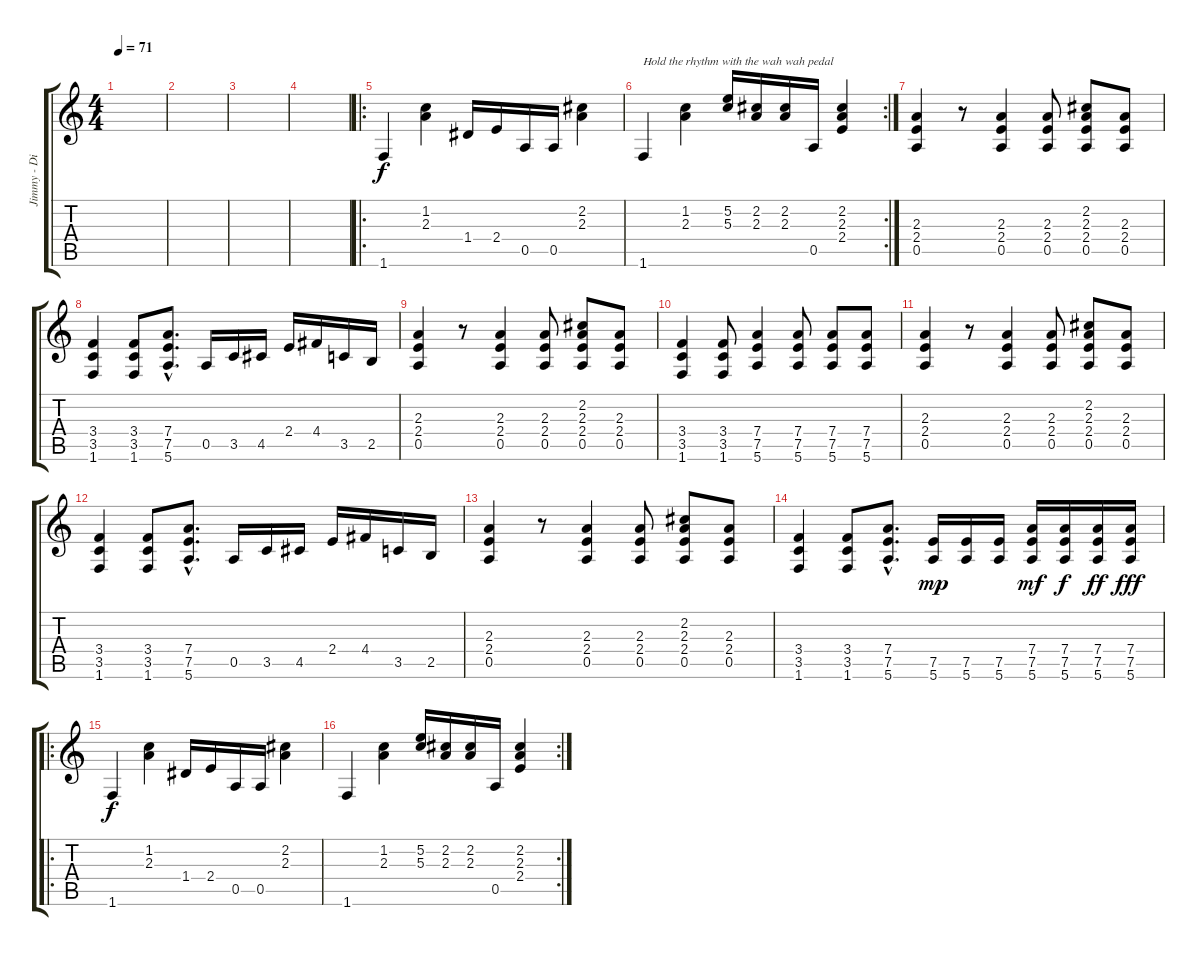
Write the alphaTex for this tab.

\track ("Jimmy - Dist n' wah wah" "Jimmy - Di") {instrument distortionguitar}
\staff {score tabs}
\tuning (E4 B3 G3 D3 A2 E2) {hide}
\ts (4 4)
\tempo 71
\clef g2
\ks c
|
|
|
|
\ro
1.6.4 (1.2 2.3).4 1.4.16 2.4.16 0.5.16 0.5.16 (2.2 2.3).4 |
\rc 2
1.6.4{txt "Hold the rhythm with the wah wah pedal"} (1.2 2.3).4 (5.2 5.3).16 (2.2 2.3).16 (2.2 2.3).16 0.5.16 (2.2 2.3 2.4).4 |
(2.3 2.4 0.5).4 r.8 (2.3 2.4 0.5).4 (2.3 2.4 0.5).8 (2.2 2.3 2.4 0.5).8 (2.3 2.4 0.5).8 |
(3.4 3.5 1.6).4 (3.4 3.5 1.6).8 (7.4{hac} 7.5{hac} 5.6{hac}).8{d} 0.5.16 3.5.16 4.5.16 2.4.16 4.4.16 3.5.16 2.5.16 |
(2.3 2.4 0.5).4 r.8 (2.3 2.4 0.5).4 (2.3 2.4 0.5).8 (2.2 2.3 2.4 0.5).8 (2.3 2.4 0.5).8 |
(3.4 3.5 1.6).4 (3.4 3.5 1.6).8 (7.4 7.5 5.6).4 (7.4 7.5 5.6).8 (7.4 7.5 5.6).8 (7.4 7.5 5.6).8 |
(2.3 2.4 0.5).4 r.8 (2.3 2.4 0.5).4 (2.3 2.4 0.5).8 (2.2 2.3 2.4 0.5).8 (2.3 2.4 0.5).8 |
(3.4 3.5 1.6).4 (3.4 3.5 1.6).8 (7.4{hac} 7.5{hac} 5.6{hac}).8{d} 0.5.16 3.5.16 4.5.16 2.4.16 4.4.16 3.5.16 2.5.16 |
(2.3 2.4 0.5).4 r.8 (2.3 2.4 0.5).4 (2.3 2.4 0.5).8 (2.2 2.3 2.4 0.5).8 (2.3 2.4 0.5).8 |
(3.4 3.5 1.6).4 (3.4 3.5 1.6).8 (7.4{hac} 7.5{hac} 5.6{hac}).8{d} (7.5 5.6).16{dy mp} (7.5 5.6).16 (7.5 5.6).16 (7.4 7.5 5.6).16{dy mf} (7.4 7.5 5.6).16{dy f} (7.4 7.5 5.6).16{dy ff} (7.4 7.5 5.6).16{dy fff} |
\ro
1.6.4{dy f} (1.2 2.3).4 1.4.16 2.4.16 0.5.16 0.5.16 (2.2 2.3).4 |
\rc 2
1.6.4 (1.2 2.3).4 (5.2 5.3).16 (2.2 2.3).16 (2.2 2.3).16 0.5.16 (2.2 2.3 2.4).4
